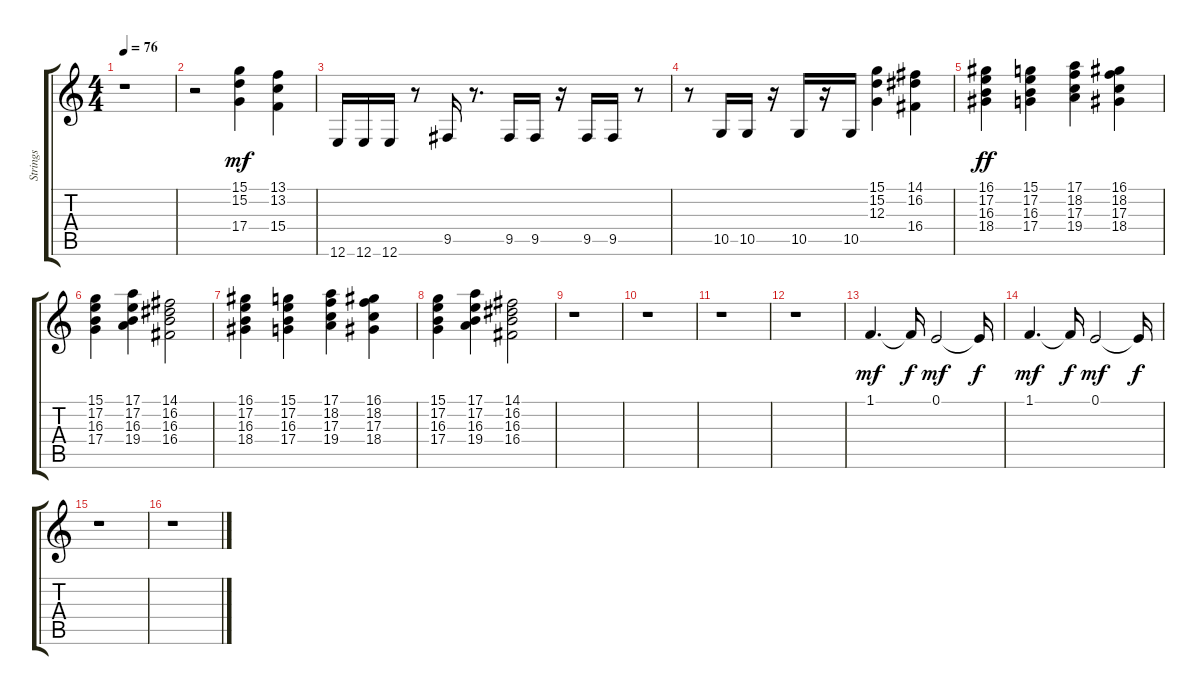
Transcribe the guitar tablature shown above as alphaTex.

\track ("Strings" "Strings") {instrument synthstrings1}
\staff {score tabs}
\tuning (E4 B3 G3 D3 A2 E2) {hide}
\ts (4 4)
\tempo 76
\clef g2
\ks c
r.1{dy mf} |
r.2 (15.1 15.2 17.4).4{volume 16 instrument synthstrings1} (13.1 13.2 15.4).4 |
12.6.16 12.6.16 12.6.16 r.8 9.5.16 r.8{d} 9.5.16 9.5.16 r.16 9.5.16 9.5.16 r.8 |
r.8 10.5.16 10.5.16 r.16 10.5.16 r.16 10.5.16 (15.1 15.2 12.3).4 (14.1 16.2 16.4).4 |
(16.1 17.2 16.3 18.4).4{dy ff} (15.1 17.2 16.3 17.4).4 (17.1 18.2 17.3 19.4).4 (16.1 18.2 17.3 18.4).4 |
(15.1 17.2 16.3 17.4).4 (17.1 17.2 16.3 19.4).4 (14.1 16.2 16.3 16.4).2 |
(16.1 17.2 16.3 18.4).4 (15.1 17.2 16.3 17.4).4 (17.1 18.2 17.3 19.4).4 (16.1 18.2 17.3 18.4).4 |
(15.1 17.2 16.3 17.4).4 (17.1 17.2 16.3 19.4).4 (14.1 16.2 16.3 16.4).2 |
r.1 |
r.1 |
r.1 |
r.1 |
1.1.4{d dy mf} 1.1{t}.16{dy f} 0.1.2{dy mf} 0.1{t}.16{dy f} |
1.1.4{d dy mf} 1.1{t}.16{dy f} 0.1.2{dy mf} 0.1{t}.16{dy f} |
r.1 |
r.1
